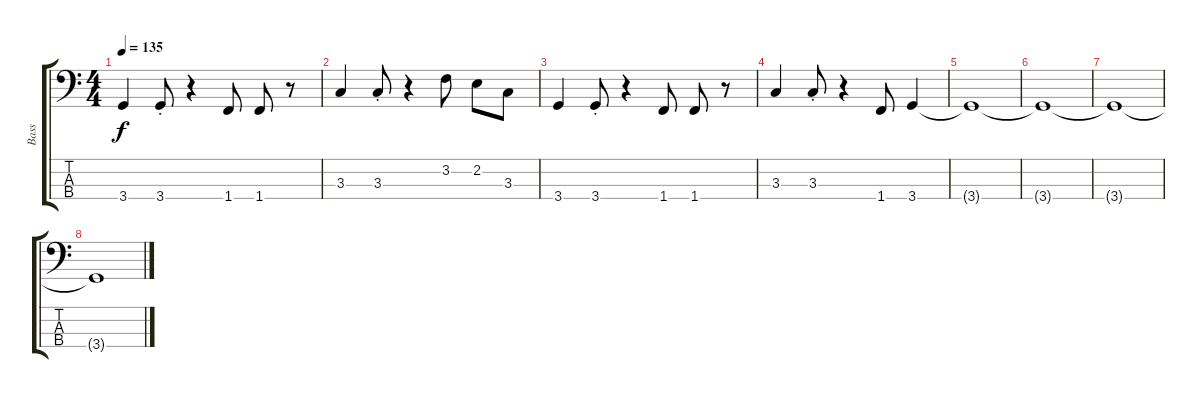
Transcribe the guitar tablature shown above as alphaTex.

\track ("Bass" "Bass") {instrument electricbasspick}
\staff {score tabs}
\tuning (G2 D2 A1 E1) {hide}
\ts (4 4)
\tempo 135
\clef f4
\ks c
3.4.4{dy f} 3.4{st}.8 r.4 1.4.8 1.4.8 r.8 |
3.3.4 3.3{st}.8 r.4 3.2.8 2.2.8 3.3.8 |
3.4.4 3.4{st}.8 r.4 1.4.8 1.4.8 r.8 |
3.3.4 3.3{st}.8 r.4 1.4.8 3.4.4 |
3.4{t}.1 |
3.4{t}.1 |
3.4{t}.1 |
3.4{t}.1
